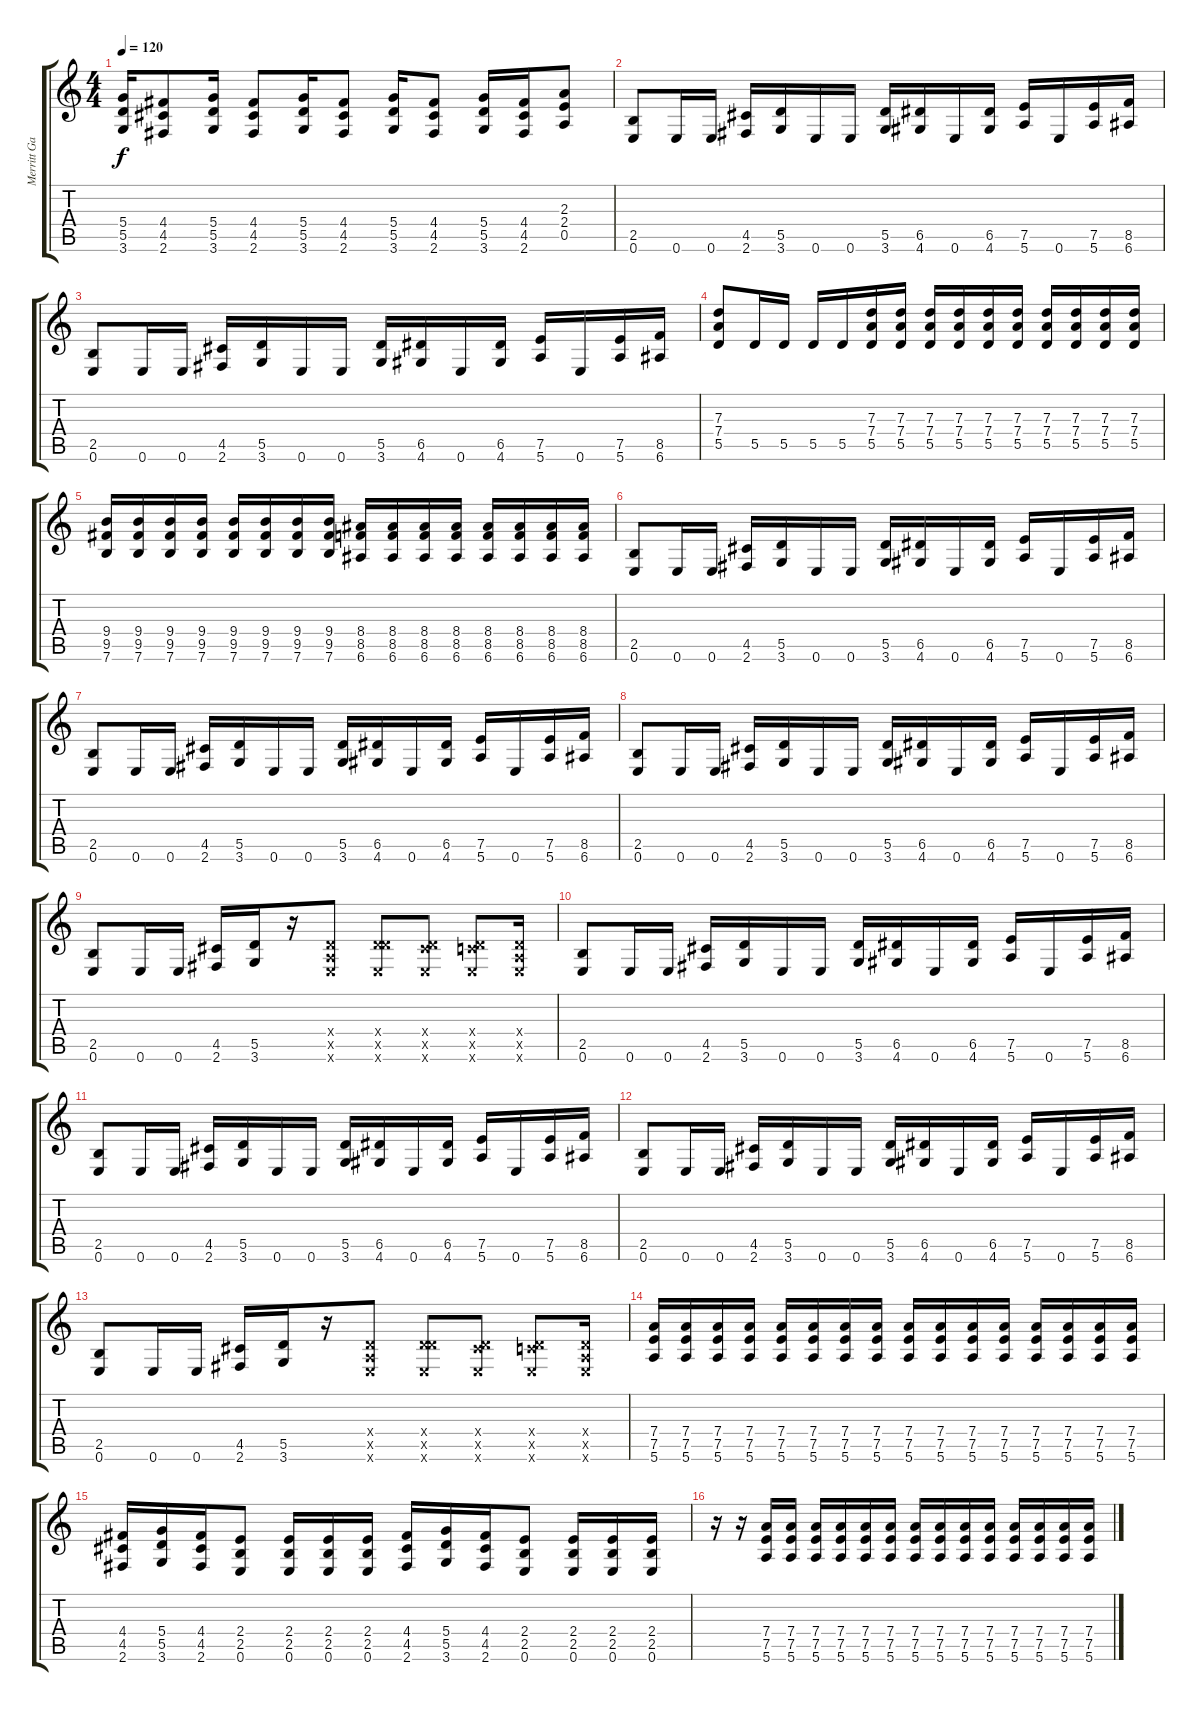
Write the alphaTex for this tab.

\track ("Merritt Gant" "Merritt Ga") {instrument distortionguitar}
\staff {score tabs}
\tuning (E4 B3 G3 D3 A2 E2) {hide}
\ts (4 4)
\tempo 120
\clef g2
\ks c
(5.4 5.5 3.6).16{dy f} (4.4 4.5 2.6).8 (5.4 5.5 3.6).16 (4.4 4.5 2.6).8 (5.4 5.5 3.6).16 (4.4 4.5 2.6).8 (5.4 5.5 3.6).16 (4.4 4.5 2.6).8 (5.4 5.5 3.6).16 (4.4 4.5 2.6).16 (2.3 2.4 0.5).8 |
(2.5 0.6).8 0.6.16 0.6.16 (4.5 2.6).16 (5.5 3.6).16 0.6.16 0.6.16 (5.5 3.6).16 (6.5 4.6).16 0.6.16 (6.5 4.6).16 (7.5 5.6).16 0.6.16 (7.5 5.6).16 (8.5 6.6).16 |
(2.5 0.6).8 0.6.16 0.6.16 (4.5 2.6).16 (5.5 3.6).16 0.6.16 0.6.16 (5.5 3.6).16 (6.5 4.6).16 0.6.16 (6.5 4.6).16 (7.5 5.6).16 0.6.16 (7.5 5.6).16 (8.5 6.6).16 |
(7.3 7.4 5.5).8 5.5.16 5.5.16 5.5.16 5.5.16 (7.3 7.4 5.5).16 (7.3 7.4 5.5).16 (7.3 7.4 5.5).16 (7.3 7.4 5.5).16 (7.3 7.4 5.5).16 (7.3 7.4 5.5).16 (7.3 7.4 5.5).16 (7.3 7.4 5.5).16 (7.3 7.4 5.5).16 (7.3 7.4 5.5).16 |
(9.4 9.5 7.6).16 (9.4 9.5 7.6).16 (9.4 9.5 7.6).16 (9.4 9.5 7.6).16 (9.4 9.5 7.6).16 (9.4 9.5 7.6).16 (9.4 9.5 7.6).16 (9.4 9.5 7.6).16 (8.4 8.5 6.6).16 (8.4 8.5 6.6).16 (8.4 8.5 6.6).16 (8.4 8.5 6.6).16 (8.4 8.5 6.6).16 (8.4 8.5 6.6).16 (8.4 8.5 6.6).16 (8.4 8.5 6.6).16 |
(2.5 0.6).8 0.6.16 0.6.16 (4.5 2.6).16 (5.5 3.6).16 0.6.16 0.6.16 (5.5 3.6).16 (6.5 4.6).16 0.6.16 (6.5 4.6).16 (7.5 5.6).16 0.6.16 (7.5 5.6).16 (8.5 6.6).16 |
(2.5 0.6).8 0.6.16 0.6.16 (4.5 2.6).16 (5.5 3.6).16 0.6.16 0.6.16 (5.5 3.6).16 (6.5 4.6).16 0.6.16 (6.5 4.6).16 (7.5 5.6).16 0.6.16 (7.5 5.6).16 (8.5 6.6).16 |
(2.5 0.6).8 0.6.16 0.6.16 (4.5 2.6).16 (5.5 3.6).16 0.6.16 0.6.16 (5.5 3.6).16 (6.5 4.6).16 0.6.16 (6.5 4.6).16 (7.5 5.6).16 0.6.16 (7.5 5.6).16 (8.5 6.6).16 |
(2.5 0.6).8 0.6.16 0.6.16 (4.5 2.6).16 (5.5 3.6).16 r.16 (0.4{x} 0.5{x} 0.6{x}).8 (0.4{x} 5.5{x} 0.6{x}).8 (0.4{x} 4.5{x} 0.6{x}).8 (0.4{x} 3.5{x} 0.6{x}).8 (0.4{x} 0.5{x} 0.6{x}).16 |
(2.5 0.6).8 0.6.16 0.6.16 (4.5 2.6).16 (5.5 3.6).16 0.6.16 0.6.16 (5.5 3.6).16 (6.5 4.6).16 0.6.16 (6.5 4.6).16 (7.5 5.6).16 0.6.16 (7.5 5.6).16 (8.5 6.6).16 |
(2.5 0.6).8 0.6.16 0.6.16 (4.5 2.6).16 (5.5 3.6).16 0.6.16 0.6.16 (5.5 3.6).16 (6.5 4.6).16 0.6.16 (6.5 4.6).16 (7.5 5.6).16 0.6.16 (7.5 5.6).16 (8.5 6.6).16 |
(2.5 0.6).8 0.6.16 0.6.16 (4.5 2.6).16 (5.5 3.6).16 0.6.16 0.6.16 (5.5 3.6).16 (6.5 4.6).16 0.6.16 (6.5 4.6).16 (7.5 5.6).16 0.6.16 (7.5 5.6).16 (8.5 6.6).16 |
(2.5 0.6).8 0.6.16 0.6.16 (4.5 2.6).16 (5.5 3.6).16 r.16 (0.4{x} 0.5{x} 0.6{x}).8 (0.4{x} 5.5{x} 0.6{x}).8 (0.4{x} 4.5{x} 0.6{x}).8 (0.4{x} 3.5{x} 0.6{x}).8 (0.4{x} 0.5{x} 0.6{x}).16 |
(7.4 7.5 5.6).16 (7.4 7.5 5.6).16 (7.4 7.5 5.6).16 (7.4 7.5 5.6).16 (7.4 7.5 5.6).16 (7.4 7.5 5.6).16 (7.4 7.5 5.6).16 (7.4 7.5 5.6).16 (7.4 7.5 5.6).16 (7.4 7.5 5.6).16 (7.4 7.5 5.6).16 (7.4 7.5 5.6).16 (7.4 7.5 5.6).16 (7.4 7.5 5.6).16 (7.4 7.5 5.6).16 (7.4 7.5 5.6).16 |
(4.4 4.5 2.6).16 (5.4 5.5 3.6).16 (4.4 4.5 2.6).16 (2.4 2.5 0.6).8 (2.4 2.5 0.6).16 (2.4 2.5 0.6).16 (2.4 2.5 0.6).16 (4.4 4.5 2.6).16 (5.4 5.5 3.6).16 (4.4 4.5 2.6).16 (2.4 2.5 0.6).8 (2.4 2.5 0.6).16 (2.4 2.5 0.6).16 (2.4 2.5 0.6).16 |
r.16 r.16 (7.4 7.5 5.6).16 (7.4 7.5 5.6).16 (7.4 7.5 5.6).16 (7.4 7.5 5.6).16 (7.4 7.5 5.6).16 (7.4 7.5 5.6).16 (7.4 7.5 5.6).16 (7.4 7.5 5.6).16 (7.4 7.5 5.6).16 (7.4 7.5 5.6).16 (7.4 7.5 5.6).16 (7.4 7.5 5.6).16 (7.4 7.5 5.6).16 (7.4 7.5 5.6).16
